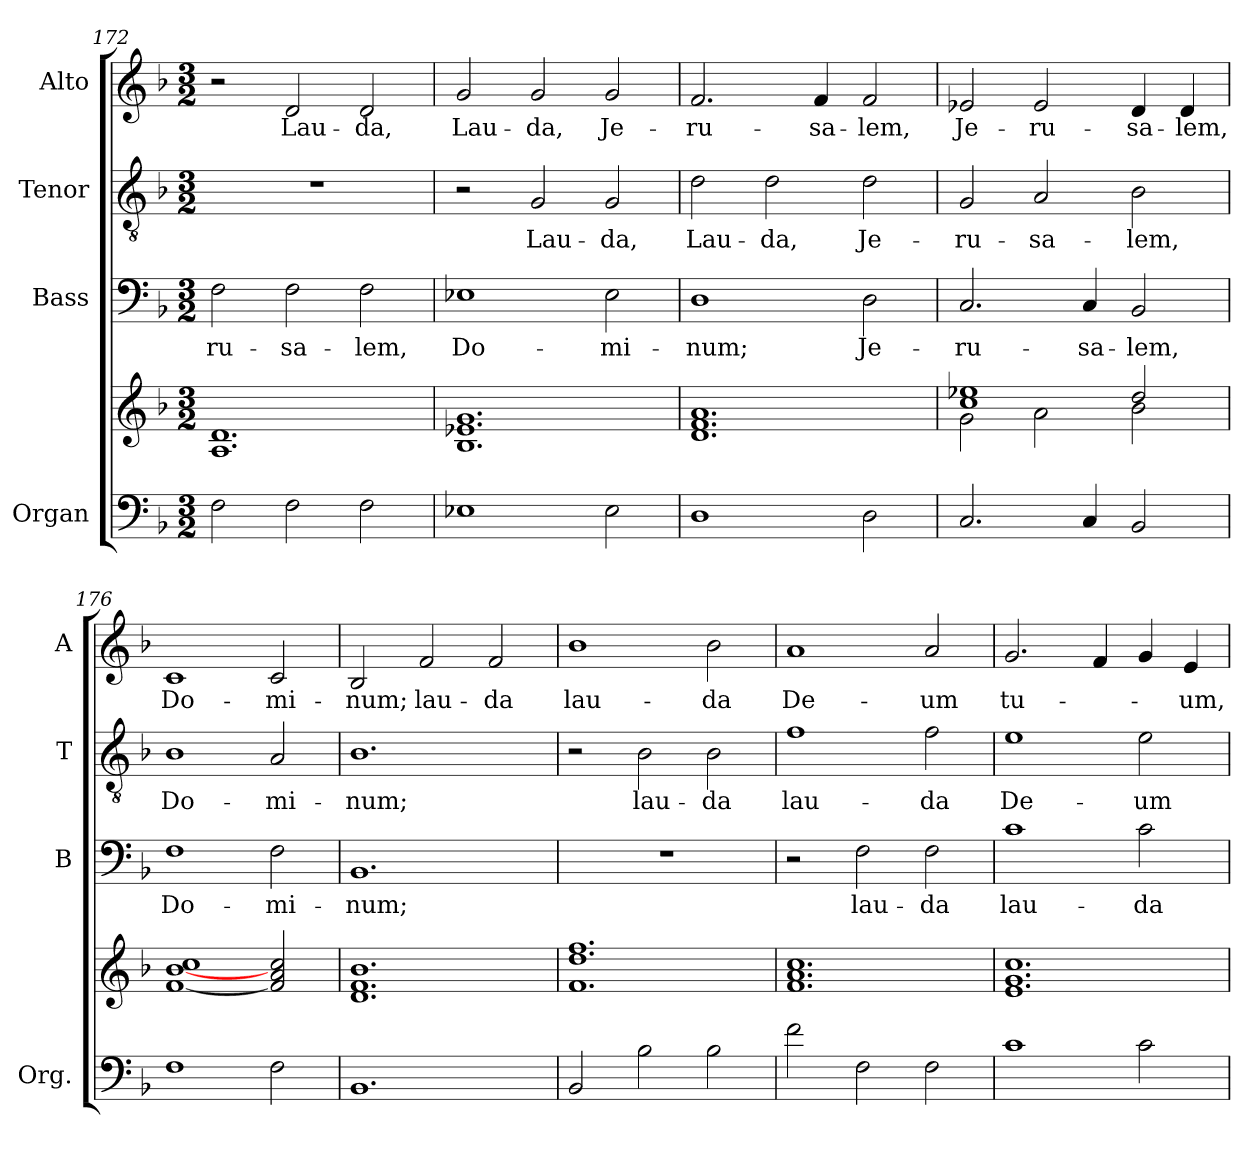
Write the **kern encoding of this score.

**kern	**kern	**kern	**text	**kern	**text	**kern	**text
*part4	*part4	*part3	*part3	*part2	*part2	*part1	*part1
*staff5	*staff4	*staff3	*staff3	*staff2	*staff2	*staff1	*staff1
*I"Organ	*	*I"Bass	*	*I"Tenor	*	*I"Alto	*
*I'Org.	*	*I'B	*	*I'T	*	*I'A	*
*clefF4	*clefG2	*clefF4	*	*clefGv2	*	*clefG2	*
*k[b-]	*k[b-]	*k[b-]	*	*k[b-]	*	*k[b-]	*
*F:	*F:	*F:	*	*F:	*	*F:	*
*M3/2	*M3/2	*M3/2	*	*M3/2	*	*M3/2	*
=172	=172	=172	=172	=172	=172	=172	=172
!	!	!	!LO:LY:b	!	!	!	!
2F\	1.A! 1.d!	2F\	-ru-	1.r	.	2r	.
!	!	!	!LO:LY:b	!	!	!	!LO:LY:b
2F\	.	2F\	-sa-	.	.	2d/	Lau-
!	!	!	!LO:LY:b	!	!	!	!LO:LY:b
2F\	.	2F\	-lem,	.	.	2d/	-da,
=173	=173	=173	=173	=173	=173	=173	=173
!	!	!	!LO:LY:b	!	!	!	!LO:LY:b
1E-X	1.B-! 1.e-X! 1.g!	1E-X	Do-	2r	.	2g/	Lau-
!	!	!	!	!	!LO:LY:b	!	!LO:LY:b
.	.	.	.	2G/	Lau-	2g/	-da,
!	!	!	!LO:LY:b	!	!LO:LY:b	!	!LO:LY:b
2E-\	.	2E-\	-mi-	2G/	-da,	2g/	Je-
=174	=174	=174	=174	=174	=174	=174	=174
!	!	!	!LO:LY:b	!	!LO:LY:b	!	!LO:LY:b
1D	1.d! 1.f! 1.a!	1D	-num;	2d\	Lau-	2.f/	-ru-
!	!	!	!	!	!LO:LY:b	!	!
.	.	.	.	2d\	-da,	.	.
!	!	!	!	!	!	!	!LO:LY:b
.	.	.	.	.	.	4f/	-sa-
!	!	!	!LO:LY:b	!	!LO:LY:b	!	!LO:LY:b
2D\	.	2D\	Je-	2d\	Je-	2f/	-lem,
!!LO:LB:g=z
=175	=175	=175	=175	=175	=175	=175	=175
*	*^	*	*	*	*	*	*
!	!	!	!	!LO:LY:b	!	!LO:LY:b	!	!LO:LY:b
2.C/	1cc! 1ee-X!	2g!\	2.C/	-ru-	2G/	-ru-	2e-X/	Je-
!	!	!	!	!	!	!LO:LY:b	!	!LO:LY:b
.	.	2a!\	.	.	2A/	-sa-	2e-/	-ru-
!	!	!	!	!LO:LY:b	!	!	!	!
4C/	.	.	4C/	-sa-	.	.	.	.
!	!	!	!	!LO:LY:b	!	!LO:LY:b	!	!LO:LY:b
2BB-/	2dd!/	2b-!\	2BB-/	-lem,	2B-\	-lem,	4d/	-sa-
!	!	!	!	!	!	!	!	!LO:LY:b
.	.	.	.	.	.	.	4d/	-lem,
*	*v	*v	*	*	*	*	*	*
=176	=176	=176	=176	=176	=176	=176	=176
!	!	!	!LO:LY:b	!	!LO:LY:b	!	!LO:LY:b
1F	[1f! [1b-! 1cc!	1F	Do-	1B-	Do-	1c	Do-
!	!	!	!LO:LY:b	!	!LO:LY:b	!	!LO:LY:b
2F\	2f!/] 2a!/ 2cc!/	2F\	-mi-	2A/	-mi-	2c/	-mi-
=177	=177	=177	=177	=177	=177	=177	=177
!	!	!	!LO:LY:b	!	!LO:LY:b	!	!LO:LY:b
1.BB-	1.d! 1.f! 1.b-!	1.BB-	-num;	1.B-	-num;	2B-/	-num;
!	!	!	!	!	!	!	!LO:LY:b
.	.	.	.	.	.	2f/	lau-
!	!	!	!	!	!	!	!LO:LY:b
.	.	.	.	.	.	2f/	-da
=178	=178	=178	=178	=178	=178	=178	=178
!	!	!	!	!	!	!	!LO:LY:b
2BB-/	1.f! 1.dd! 1.ff!	1.r	.	2r	.	1b-	lau-
!	!	!	!	!	!LO:LY:b	!	!
2B-\	.	.	.	2B-\	lau-	.	.
!	!	!	!	!	!LO:LY:b	!	!LO:LY:b
2B-\	.	.	.	2B-\	-da	2b-\	-da
=179	=179	=179	=179	=179	=179	=179	=179
!	!	!	!	!	!LO:LY:b	!	!LO:LY:b
2f\	1.f! 1.a! 1.cc!	2r	.	1f	lau-	1a	De-
!	!	!	!LO:LY:b	!	!	!	!
2F\	.	2F\	lau-	.	.	.	.
!	!	!	!LO:LY:b	!	!LO:LY:b	!	!LO:LY:b
2F\	.	2F\	-da	2f\	-da	2a/	-um
!!LO:LB:g=z
=180	=180	=180	=180	=180	=180	=180	=180
!	!	!	!LO:LY:b	!	!LO:LY:b	!	!LO:LY:b
1c	1.e! 1.g! 1.cc!	1c	lau-	1e	De-	2.g/	tu-
.	.	.	.	.	.	4f/	.
!	!	!	!LO:LY:b	!	!LO:LY:b	!	!
2c\	.	2c\	-da	2e\	-um	4g/	.
!	!	!	!	!	!	!	!LO:LY:b
.	.	.	.	.	.	4e/	-um,
=	=	=	=	=	=	=	=
*-	*-	*-	*-	*-	*-	*-	*-
